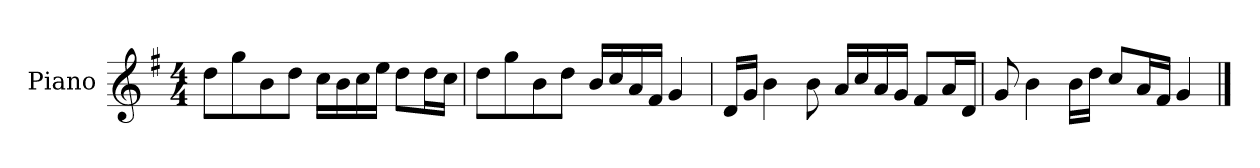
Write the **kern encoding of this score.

**kern
*part1
*staff1
*I"Piano
*I'P-no
*clefG2
*k[f#]
*M4/4
*MM90
=1
8dd\L
8gg\
8b\
8dd\J
16cc\LL
16b\
16cc\
16ee\JJ
8dd\L
16dd\L
16cc\JJ
=2
8dd\L
8gg\
8b\
8dd\J
16b/LL
16cc/
16a/
16f#/JJ
4g/
=3
16d/LL
16g/JJ
4b\
8b\
16a/LL
16cc/
16a/
16g/JJ
8f#/L
16a/L
16d/JJ
=4
8g/
4b\
16b\LL
16dd\JJ
8cc/L
16a/L
16f#/JJ
4g/
==
*-
